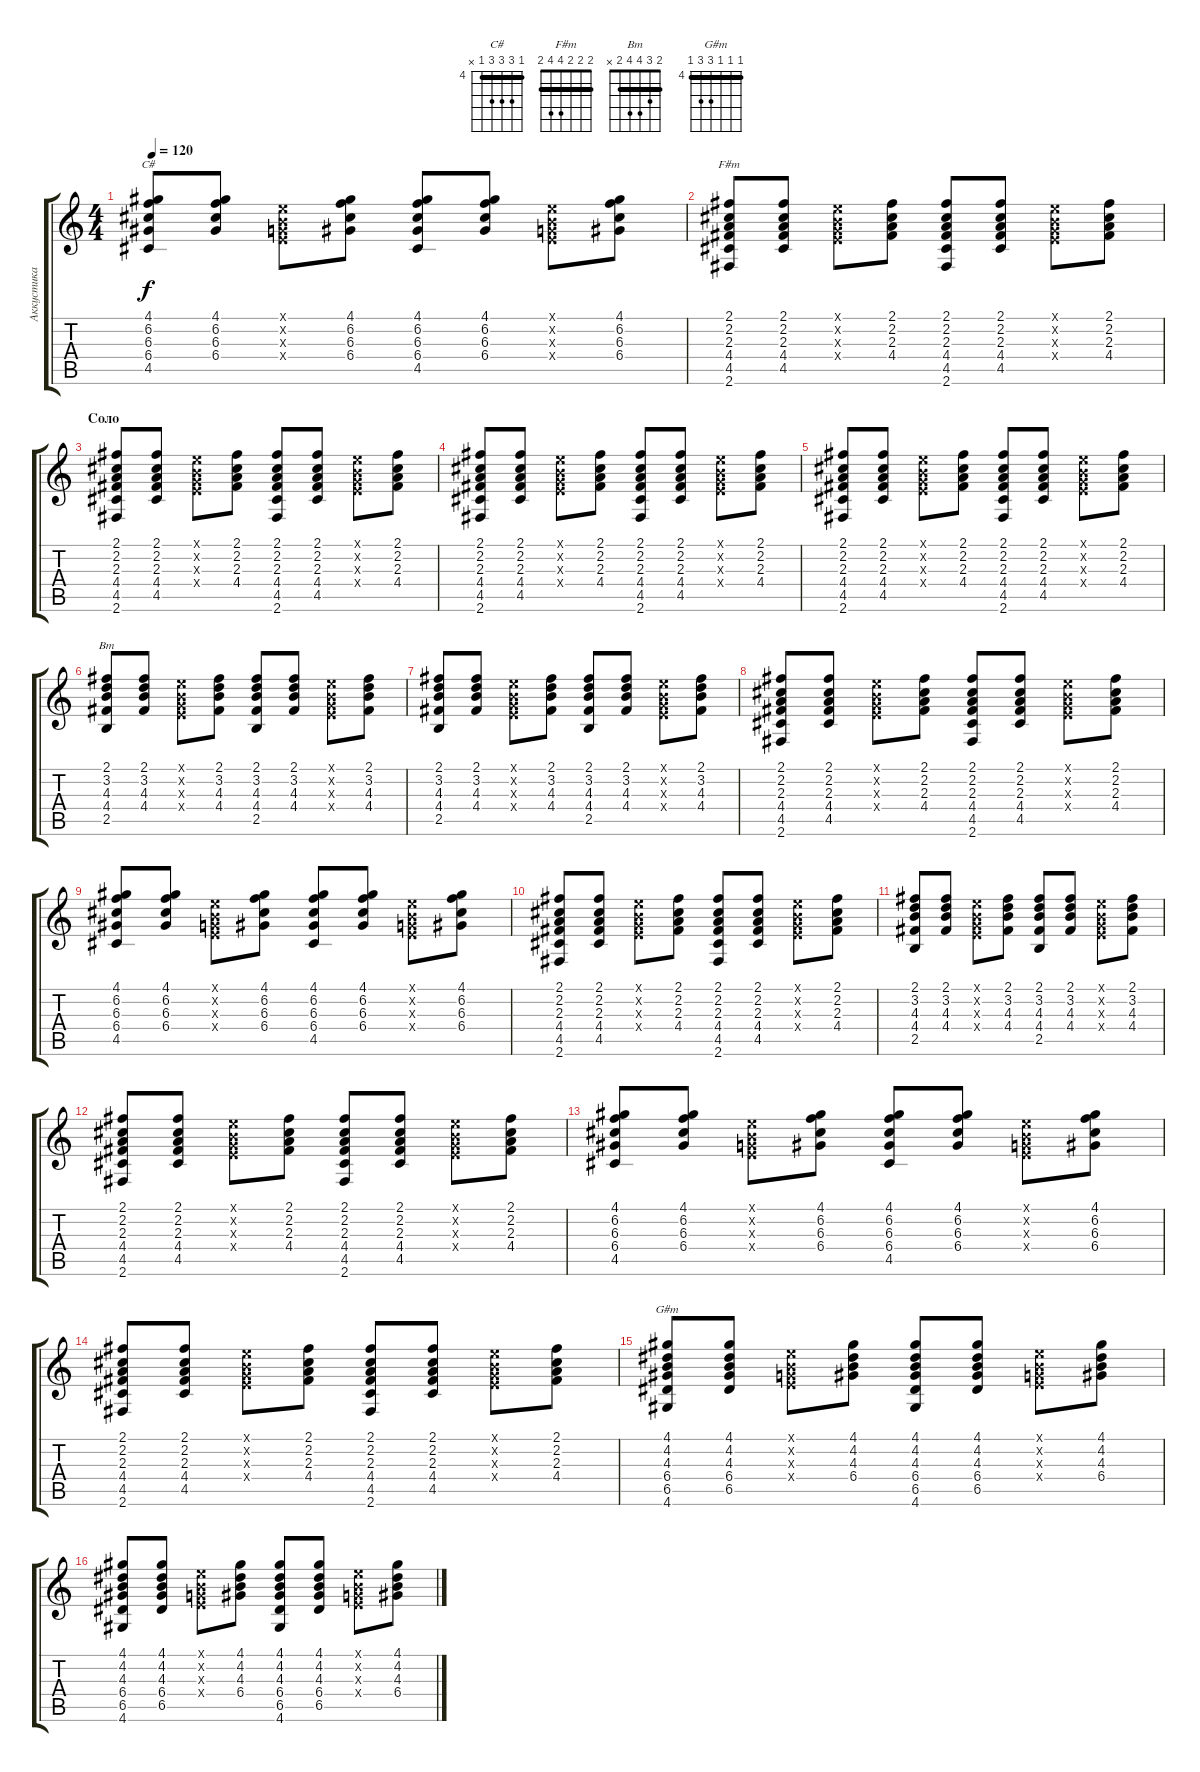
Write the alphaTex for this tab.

\track ("Аккустика" "Аккустика") {instrument acousticguitarsteel}
\staff {score tabs}
\tuning (E4 B3 G3 D3 A2 E2) {hide}
\chord ("C#" 4 6 6 6 4 x) {firstfret 4 barre 4}
\chord ("F#m" 2 2 2 4 4 2) {barre 2}
\chord ("Bm" 2 3 4 4 2 x) {barre 2}
\chord ("G#m" 4 4 4 6 6 4) {firstfret 4 barre 4}
\ts (4 4)
\tempo 120
\clef g2
\ks c
(4.1 6.2 6.3 6.4 4.5).8{ch "C#" dy f} (4.1 6.2 6.3 6.4).8 (0.1{x} 0.2{x} 0.3{x} 2.4{x}).8 (4.1 6.2 6.3 6.4).8 (4.1 6.2 6.3 6.4 4.5).8 (4.1 6.2 6.3 6.4).8 (0.1{x} 0.2{x} 0.3{x} 2.4{x}).8 (4.1 6.2 6.3 6.4).8 |
(2.1 2.2 2.3 4.4 4.5 2.6).8{ch "F#m"} (2.1 2.2 2.3 4.4 4.5).8 (0.1{x} 0.2{x} 0.3{x} 2.4{x}).8 (2.1 2.2 2.3 4.4).8 (2.1 2.2 2.3 4.4 4.5 2.6).8 (2.1 2.2 2.3 4.4 4.5).8 (0.1{x} 0.2{x} 0.3{x} 2.4{x}).8 (2.1 2.2 2.3 4.4).8 |
\section ("" "Соло")
(2.1 2.2 2.3 4.4 4.5 2.6).8 (2.1 2.2 2.3 4.4 4.5).8 (0.1{x} 0.2{x} 0.3{x} 2.4{x}).8 (2.1 2.2 2.3 4.4).8 (2.1 2.2 2.3 4.4 4.5 2.6).8 (2.1 2.2 2.3 4.4 4.5).8 (0.1{x} 0.2{x} 0.3{x} 2.4{x}).8 (2.1 2.2 2.3 4.4).8 |
(2.1 2.2 2.3 4.4 4.5 2.6).8 (2.1 2.2 2.3 4.4 4.5).8 (0.1{x} 0.2{x} 0.3{x} 2.4{x}).8 (2.1 2.2 2.3 4.4).8 (2.1 2.2 2.3 4.4 4.5 2.6).8 (2.1 2.2 2.3 4.4 4.5).8 (0.1{x} 0.2{x} 0.3{x} 2.4{x}).8 (2.1 2.2 2.3 4.4).8 |
(2.1 2.2 2.3 4.4 4.5 2.6).8 (2.1 2.2 2.3 4.4 4.5).8 (0.1{x} 0.2{x} 0.3{x} 2.4{x}).8 (2.1 2.2 2.3 4.4).8 (2.1 2.2 2.3 4.4 4.5 2.6).8 (2.1 2.2 2.3 4.4 4.5).8 (0.1{x} 0.2{x} 0.3{x} 2.4{x}).8 (2.1 2.2 2.3 4.4).8 |
(2.1 3.2 4.3 4.4 2.5).8{ch "Bm"} (2.1 3.2 4.3 4.4).8 (0.1{x} 0.2{x} 0.3{x} 2.4{x}).8 (2.1 3.2 4.3 4.4).8 (2.1 3.2 4.3 4.4 2.5).8 (2.1 3.2 4.3 4.4).8 (0.1{x} 0.2{x} 0.3{x} 2.4{x}).8 (2.1 3.2 4.3 4.4).8 |
(2.1 3.2 4.3 4.4 2.5).8 (2.1 3.2 4.3 4.4).8 (0.1{x} 0.2{x} 0.3{x} 2.4{x}).8 (2.1 3.2 4.3 4.4).8 (2.1 3.2 4.3 4.4 2.5).8 (2.1 3.2 4.3 4.4).8 (0.1{x} 0.2{x} 0.3{x} 2.4{x}).8 (2.1 3.2 4.3 4.4).8 |
(2.1 2.2 2.3 4.4 4.5 2.6).8 (2.1 2.2 2.3 4.4 4.5).8 (0.1{x} 0.2{x} 0.3{x} 2.4{x}).8 (2.1 2.2 2.3 4.4).8 (2.1 2.2 2.3 4.4 4.5 2.6).8 (2.1 2.2 2.3 4.4 4.5).8 (0.1{x} 0.2{x} 0.3{x} 2.4{x}).8 (2.1 2.2 2.3 4.4).8 |
(4.1 6.2 6.3 6.4 4.5).8 (4.1 6.2 6.3 6.4).8 (0.1{x} 0.2{x} 0.3{x} 2.4{x}).8 (4.1 6.2 6.3 6.4).8 (4.1 6.2 6.3 6.4 4.5).8 (4.1 6.2 6.3 6.4).8 (0.1{x} 0.2{x} 0.3{x} 2.4{x}).8 (4.1 6.2 6.3 6.4).8 |
(2.1 2.2 2.3 4.4 4.5 2.6).8 (2.1 2.2 2.3 4.4 4.5).8 (0.1{x} 0.2{x} 0.3{x} 2.4{x}).8 (2.1 2.2 2.3 4.4).8 (2.1 2.2 2.3 4.4 4.5 2.6).8 (2.1 2.2 2.3 4.4 4.5).8 (0.1{x} 0.2{x} 0.3{x} 2.4{x}).8 (2.1 2.2 2.3 4.4).8 |
(2.1 3.2 4.3 4.4 2.5).8 (2.1 3.2 4.3 4.4).8 (0.1{x} 0.2{x} 0.3{x} 2.4{x}).8 (2.1 3.2 4.3 4.4).8 (2.1 3.2 4.3 4.4 2.5).8 (2.1 3.2 4.3 4.4).8 (0.1{x} 0.2{x} 0.3{x} 2.4{x}).8 (2.1 3.2 4.3 4.4).8 |
(2.1 2.2 2.3 4.4 4.5 2.6).8 (2.1 2.2 2.3 4.4 4.5).8 (0.1{x} 0.2{x} 0.3{x} 2.4{x}).8 (2.1 2.2 2.3 4.4).8 (2.1 2.2 2.3 4.4 4.5 2.6).8 (2.1 2.2 2.3 4.4 4.5).8 (0.1{x} 0.2{x} 0.3{x} 2.4{x}).8 (2.1 2.2 2.3 4.4).8 |
(4.1 6.2 6.3 6.4 4.5).8 (4.1 6.2 6.3 6.4).8 (0.1{x} 0.2{x} 0.3{x} 2.4{x}).8 (4.1 6.2 6.3 6.4).8 (4.1 6.2 6.3 6.4 4.5).8 (4.1 6.2 6.3 6.4).8 (0.1{x} 0.2{x} 0.3{x} 2.4{x}).8 (4.1 6.2 6.3 6.4).8 |
(2.1 2.2 2.3 4.4 4.5 2.6).8 (2.1 2.2 2.3 4.4 4.5).8 (0.1{x} 0.2{x} 0.3{x} 2.4{x}).8 (2.1 2.2 2.3 4.4).8 (2.1 2.2 2.3 4.4 4.5 2.6).8 (2.1 2.2 2.3 4.4 4.5).8 (0.1{x} 0.2{x} 0.3{x} 2.4{x}).8 (2.1 2.2 2.3 4.4).8 |
(4.1 4.2 4.3 6.4 6.5 4.6).8{ch "G#m"} (4.1 4.2 4.3 6.4 6.5).8 (0.1{x} 0.2{x} 0.3{x} 2.4{x}).8 (4.1 4.2 4.3 6.4).8 (4.1 4.2 4.3 6.4 6.5 4.6).8 (4.1 4.2 4.3 6.4 6.5).8 (0.1{x} 0.2{x} 0.3{x} 2.4{x}).8 (4.1 4.2 4.3 6.4).8 |
(4.1 4.2 4.3 6.4 6.5 4.6).8 (4.1 4.2 4.3 6.4 6.5).8 (0.1{x} 0.2{x} 0.3{x} 2.4{x}).8 (4.1 4.2 4.3 6.4).8 (4.1 4.2 4.3 6.4 6.5 4.6).8 (4.1 4.2 4.3 6.4 6.5).8 (0.1{x} 0.2{x} 0.3{x} 2.4{x}).8 (4.1 4.2 4.3 6.4).8
